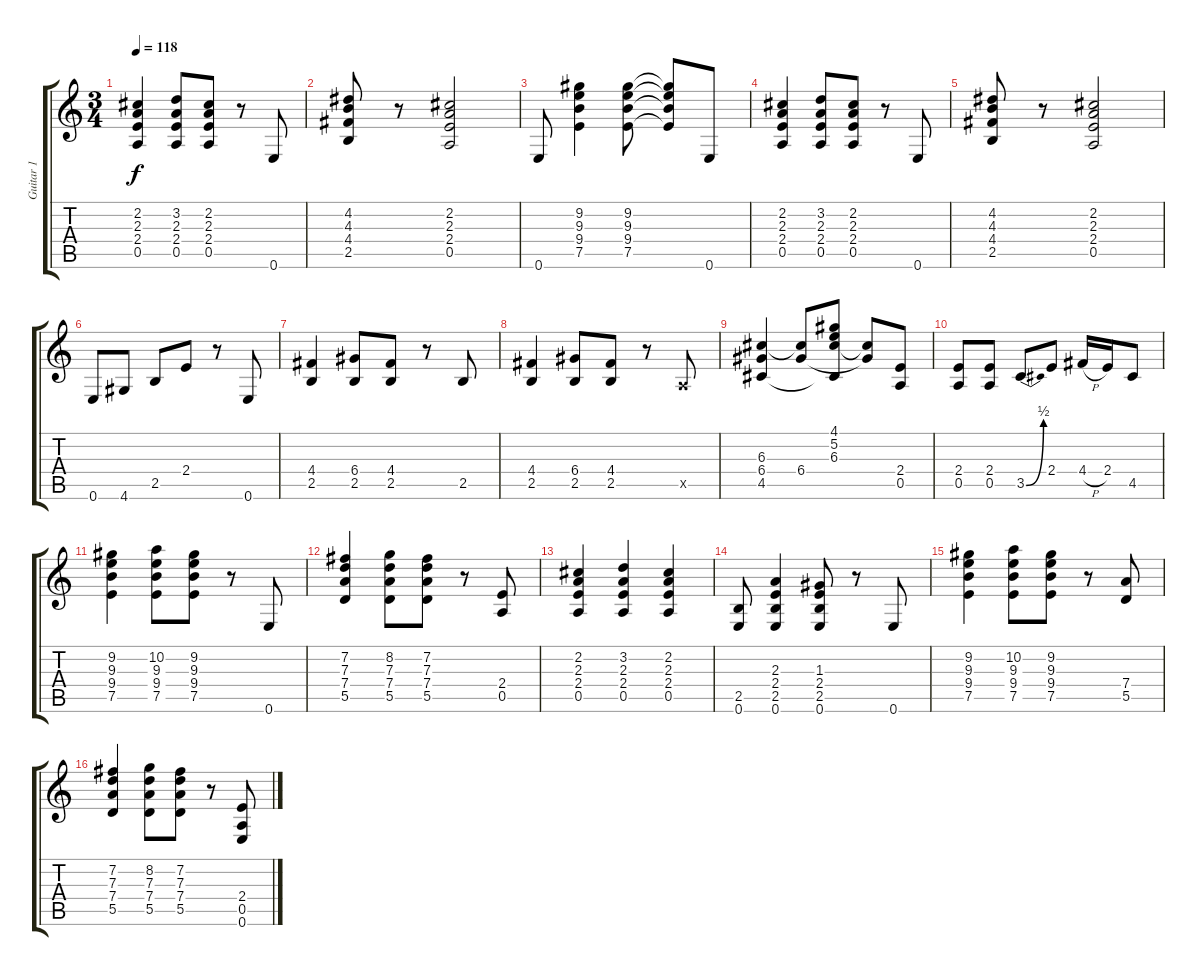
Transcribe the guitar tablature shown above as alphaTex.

\track ("Guitar 1" "Guitar 1") {instrument distortionguitar}
\staff {score tabs}
\tuning (E4 B3 G3 D3 A2 E2) {hide}
\ts (3 4)
\tempo 118
\clef g2
\ks c
(2.2 2.3 2.4 0.5).4{dy f} (3.2 2.3 2.4 0.5).8 (2.2 2.3 2.4 0.5).8 r.8 0.6.8 |
(4.2 4.3 4.4 2.5).8 r.8 (2.2 2.3 2.4 0.5).2 |
0.6.8 (9.2 9.3 9.4 7.5).4 (9.2 9.3 9.4 7.5).8 (9.2{t} 9.3{t} 9.4{t} 7.5{t}).8 0.6.8 |
(2.2 2.3 2.4 0.5).4 (3.2 2.3 2.4 0.5).8 (2.2 2.3 2.4 0.5).8 r.8 0.6.8 |
(4.2 4.3 4.4 2.5).8 r.8 (2.2 2.3 2.4 0.5).2 |
0.6.8 4.6.8 2.5.8 2.4.8 r.8 0.6.8 |
(4.4 2.5).4 (6.4 2.5).8 (4.4 2.5).8 r.8 2.5.8 |
(4.4 2.5).4 (6.4 2.5).8 (4.4 2.5).8 r.8 0.5{x}.8 |
(6.3 6.4 4.5).4 (6.3{t} 6.4).8 (4.1 5.2 6.3 4.5{t}).8 (6.3{t} 6.4{t}).8 (2.4 0.5).8 |
(2.4 0.5).8 (2.4 0.5).8 3.5{be (bend 0 0 60 2)}.8 2.4.8 4.4{h}.16 2.4.16 4.5.8 |
(9.2 9.3 9.4 7.5).4 (10.2 9.3 9.4 7.5).8 (9.2 9.3 9.4 7.5).8 r.8 0.6.8 |
(7.2 7.3 7.4 5.5).4 (8.2 7.3 7.4 5.5).8 (7.2 7.3 7.4 5.5).8 r.8 (2.4 0.5).8 |
(2.2 2.3 2.4 0.5).4 (3.2 2.3 2.4 0.5).4 (2.2 2.3 2.4 0.5).4 |
(2.5 0.6).8 (2.3 2.4 2.5 0.6).4 (1.3 2.4 2.5 0.6).8 r.8 0.6.8 |
(9.2 9.3 9.4 7.5).4 (10.2 9.3 9.4 7.5).8 (9.2 9.3 9.4 7.5).8 r.8 (7.4 5.5).8 |
(7.2 7.3 7.4 5.5).4 (8.2 7.3 7.4 5.5).8 (7.2 7.3 7.4 5.5).8 r.8 (2.4 0.5 0.6).8
